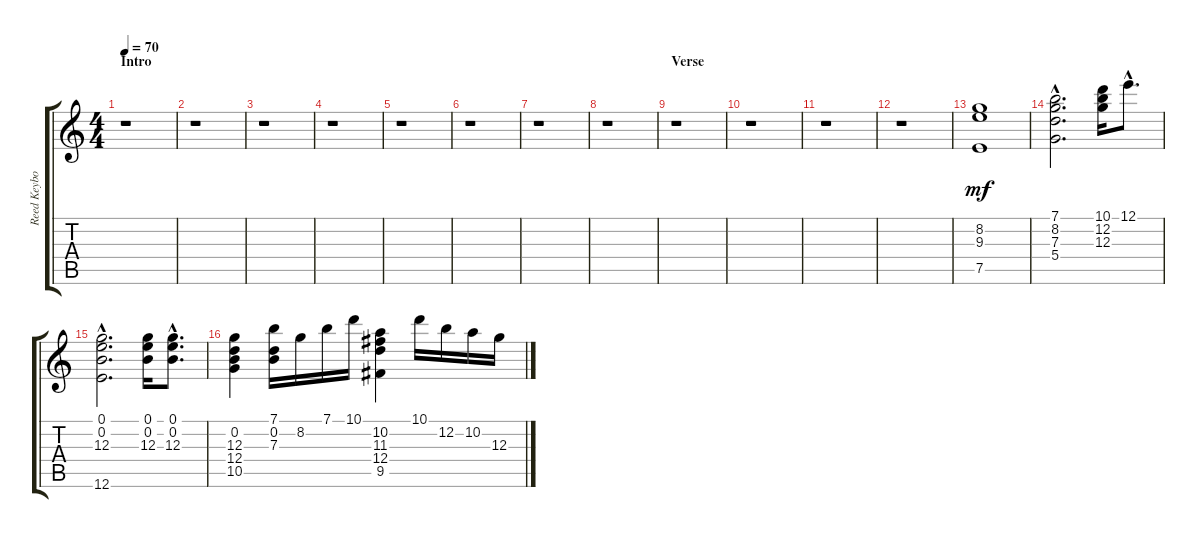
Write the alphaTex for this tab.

\track ("Reed Keyboards" "Reed Keybo") {instrument acousticguitarsteel}
\staff {score tabs}
\tuning (E4 B3 G3 D3 A2 E2) {hide}
\ts (4 4)
\section ("" "Intro")
\tempo 70
\clef g2
\ks c
r.1{dy mf instrument acousticguitarsteel} |
r.1 |
r.1 |
r.1 |
r.1 |
r.1 |
r.1 |
r.1 |
\section ("" "Verse")
r.1 |
r.1 |
r.1 |
r.1 |
(8.2 9.3 7.5).1 |
(7.1{hac} 8.2{hac} 7.3{hac} 5.4).2{d} (10.1 12.2 12.3).16 12.1{hac}.8{d} |
(0.1{hac} 0.2{hac} 12.3{hac} 12.6).2{d} (0.1 0.2 12.3).16 (0.1{hac} 0.2{hac} 12.3{hac}).8{d} |
(0.2 12.3 12.4 10.5).4 (7.1 0.2 7.3).16 8.2.16 7.1.16 10.1.16 (10.2 11.3 12.4 9.5).4 10.1.16 12.2.16 10.2.16 12.3.16
